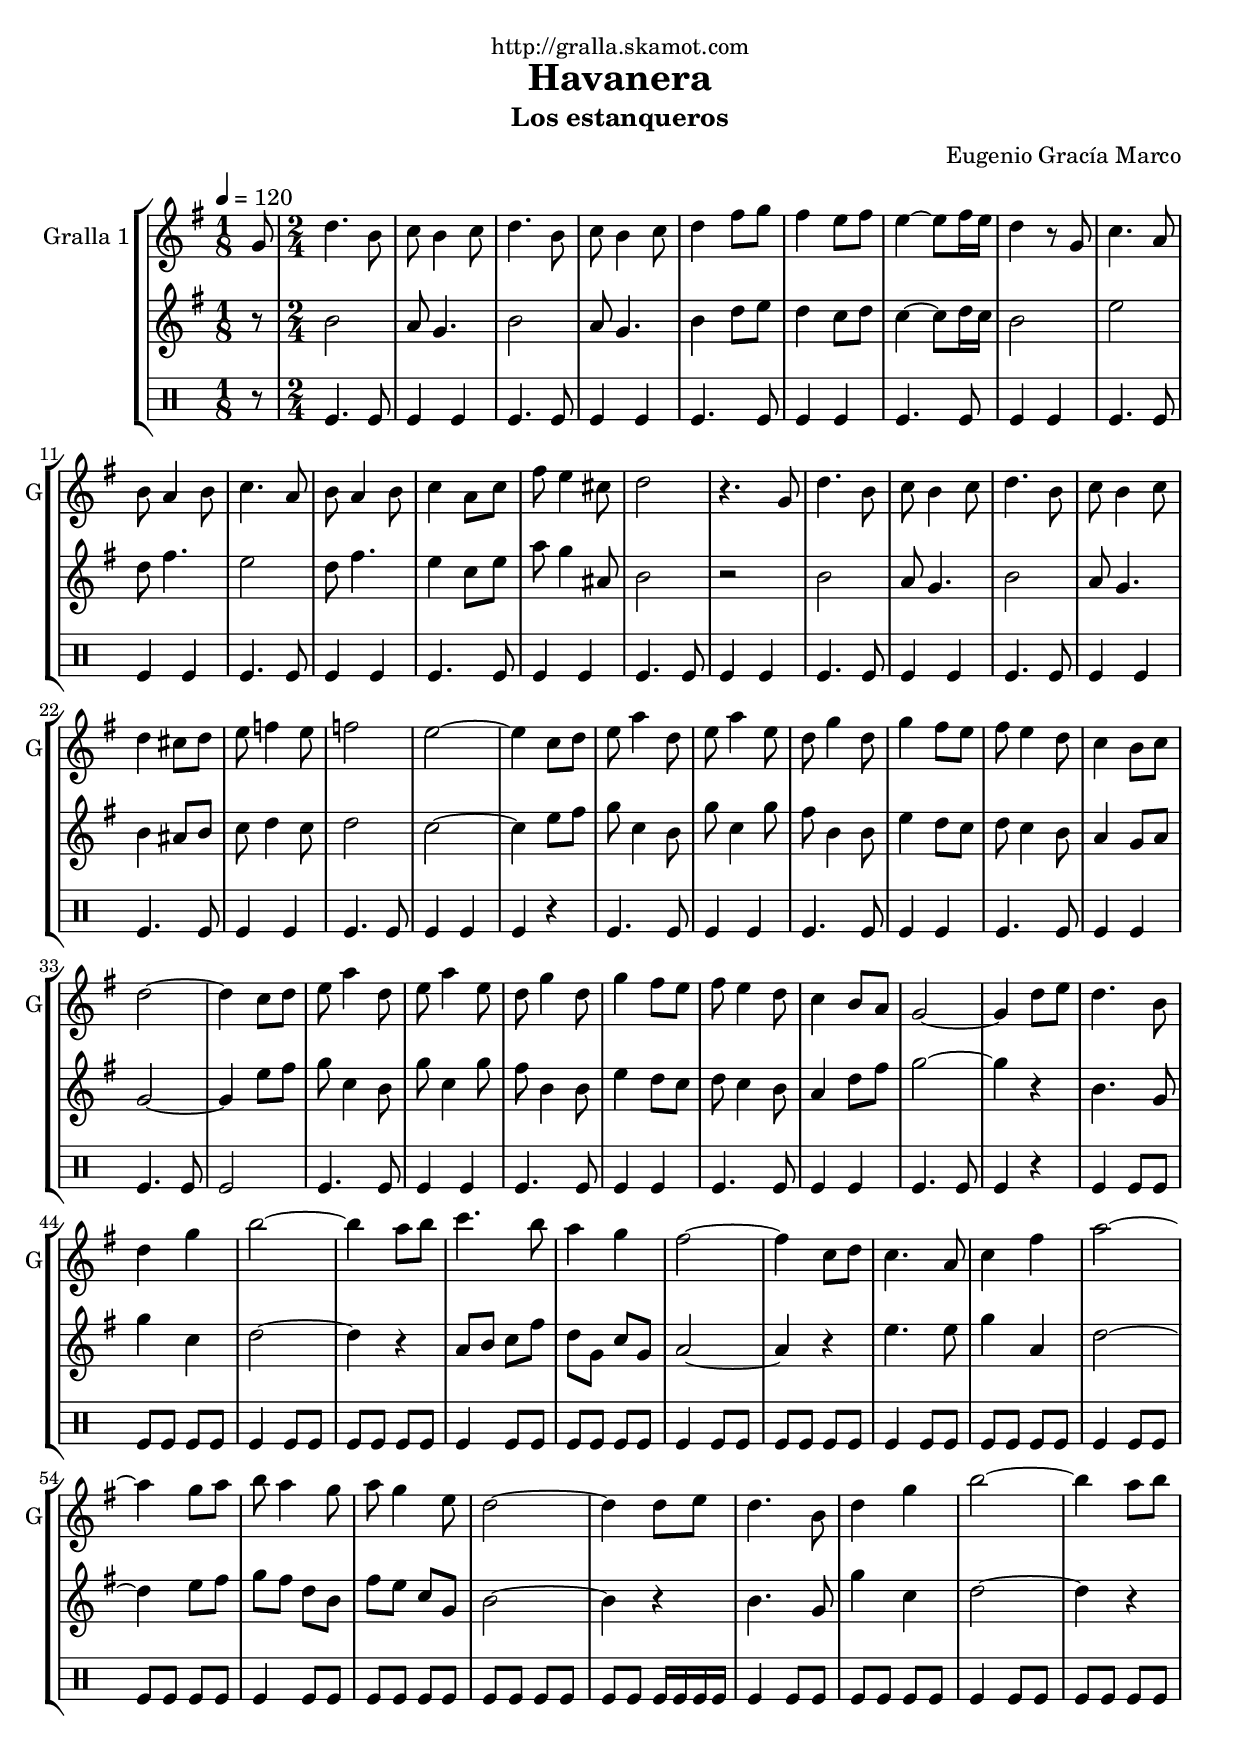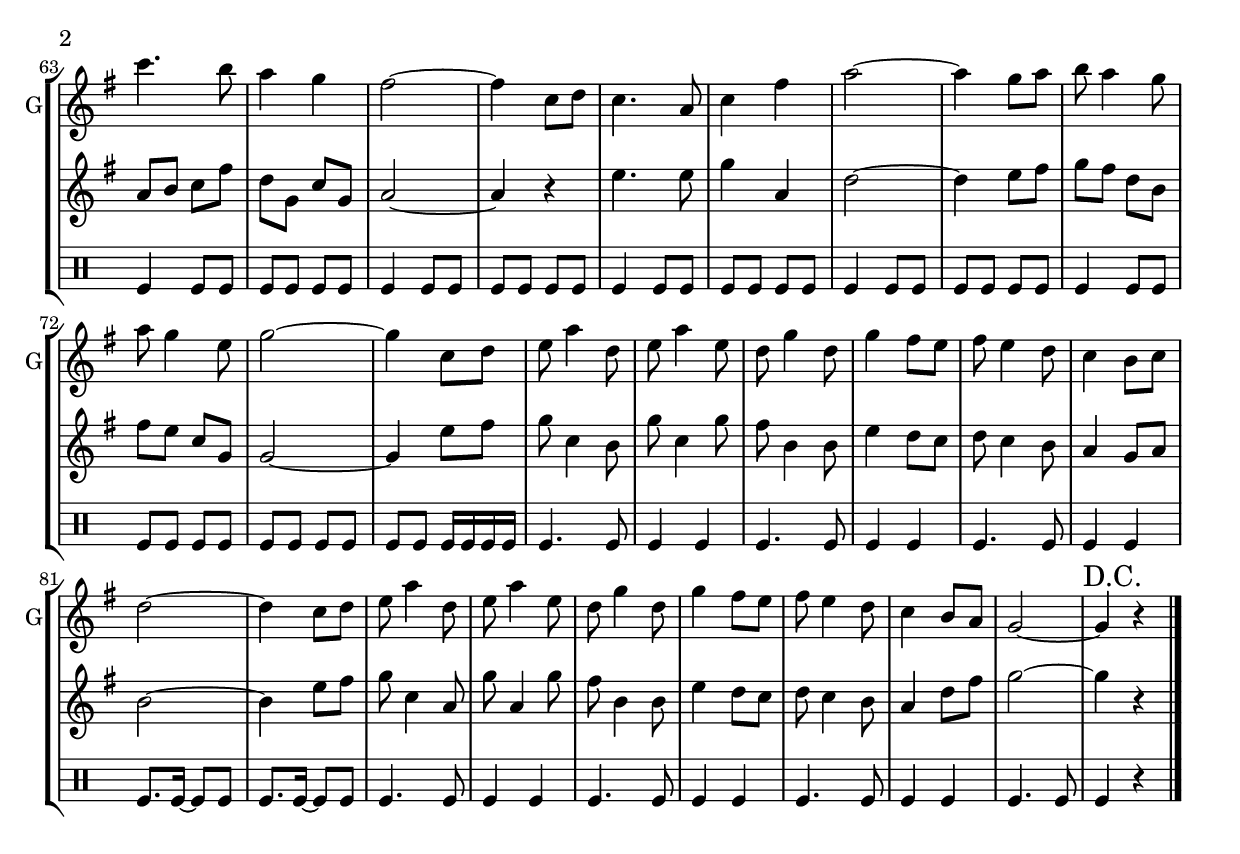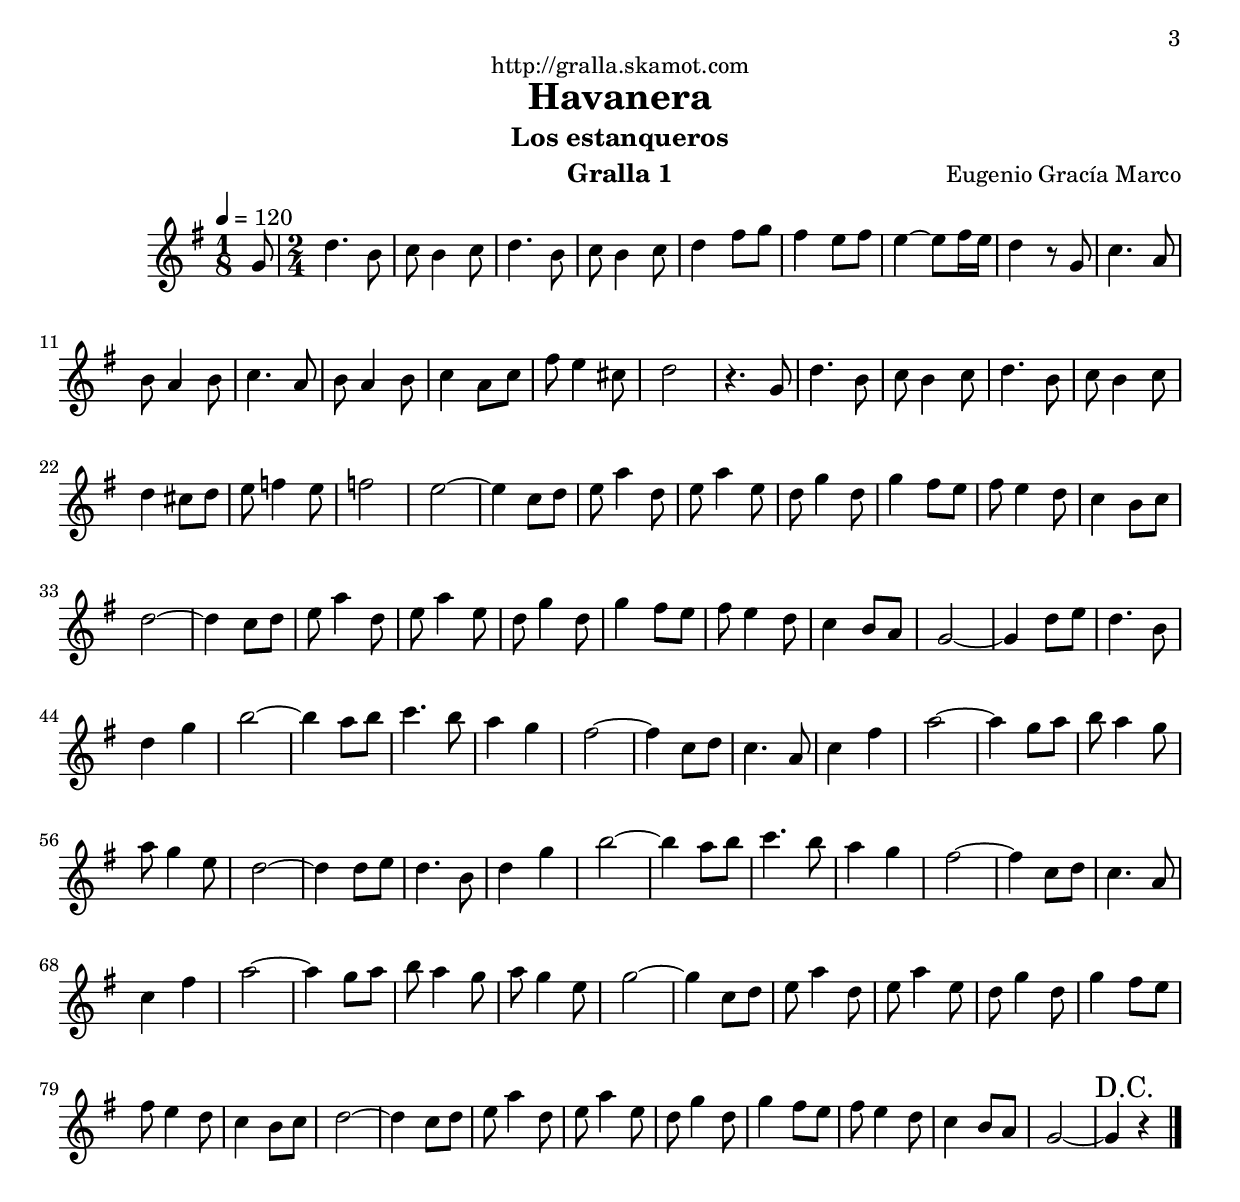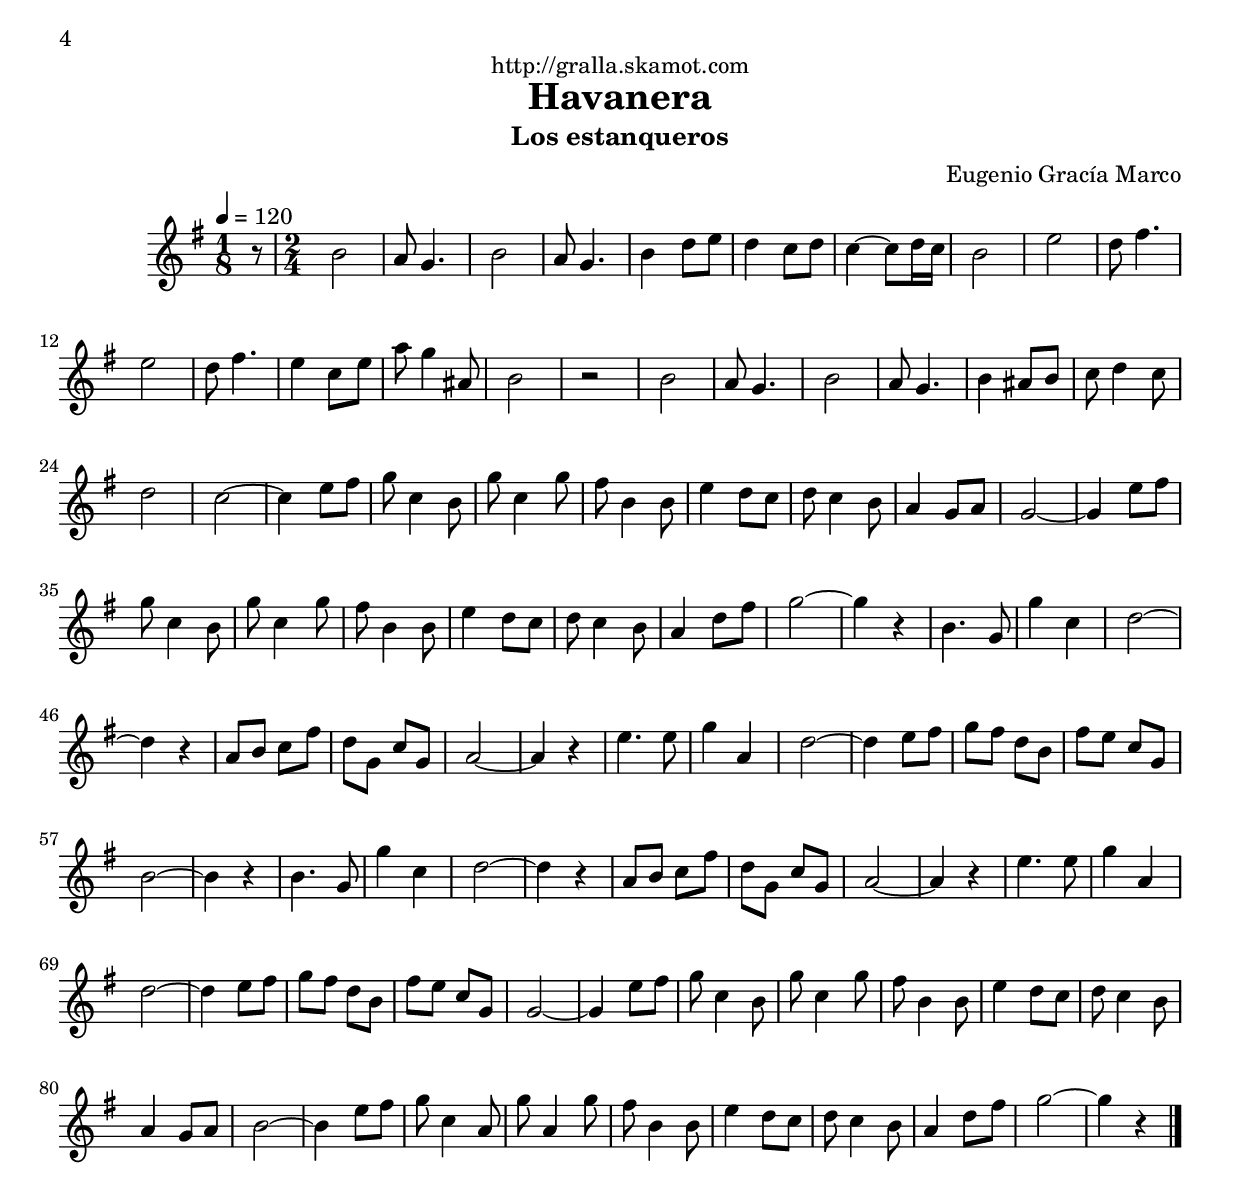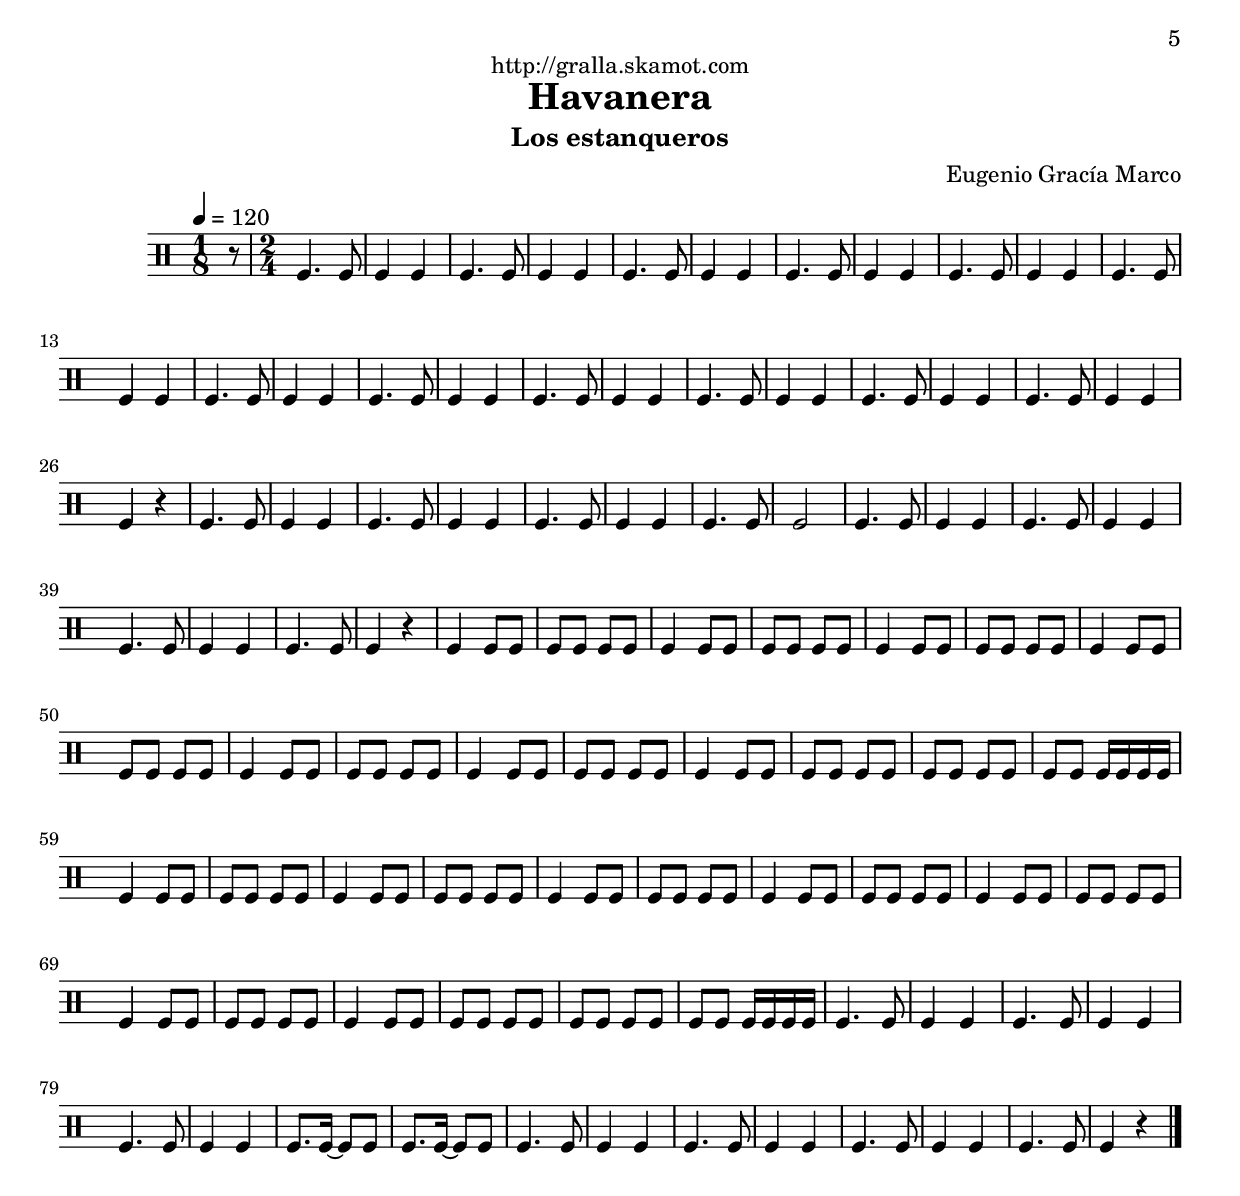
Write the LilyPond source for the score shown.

\version "2.16.2"

\header {
  dedication="http://gralla.skamot.com"
  title="Havanera"
  subtitle="Los estanqueros"
  subsubtitle=""
  poet=""
  meter=""
  piece=""
  composer="Eugenio Gracía Marco"
  arranger=""
  opus=""
  instrument=""
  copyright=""
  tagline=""
}

liniaroAa =
\relative g'
{
  \tempo 4=120
  \clef treble
  \key g \major
  \time 1/8
  g8  |
  \time 2/4   d'4. b8  |
  c8 b4 c8  |
  d4. b8  |
  %05
  c8 b4 c8  |
  d4 fis8 g  |
  fis4 e8 fis  |
  e4 ~ e8 fis16 e  |
  d4 r8 g,  |
  %10
  c4. a8  |
  b8 a4 b8  |
  c4. a8  |
  b8 a4 b8  |
  c4 a8 c  |
  %15
  fis8 e4 cis8  |
  d2  |
  r4. g,8  |
  d'4. b8  |
  c8 b4 c8  |
  %20
  d4. b8  |
  c8 b4 c8  |
  d4 cis8 d  |
  e8 f4 e8  |
  f2  |
  %25
  e2 ~  |
  e4 c8 d  |
  e8 a4 d,8  |
  e8 a4 e8  |
  d8 g4 d8  |
  %30
  g4 fis8 e  |
  fis8 e4 d8  |
  c4 b8 c  |
  d2 ~  |
  d4 c8 d  |
  %35
  e8 a4 d,8  |
  e8 a4 e8  |
  d8 g4 d8  |
  g4 fis8 e  |
  fis8 e4 d8  |
  %40
  c4 b8 a  |
  g2 ~  |
  g4 d'8 e  |
  d4. b8  |
  d4 g  |
  %45
  b2 ~  |
  b4 a8 b  |
  c4. b8  |
  a4 g  |
  fis2 ~  |
  %50
  fis4 c8 d  |
  c4. a8  |
  c4 fis  |
  a2 ~  |
  a4 g8 a  |
  %55
  b8 a4 g8  |
  a8 g4 e8  |
  d2 ~  |
  d4 d8 e  |
  d4. b8  |
  %60
  d4 g  |
  b2 ~  |
  b4 a8 b  |
  c4. b8  |
  a4 g  |
  %65
  fis2 ~  |
  fis4 c8 d  |
  c4. a8  |
  c4 fis  |
  a2 ~  |
  %70
  a4 g8 a  |
  b8 a4 g8  |
  a8 g4 e8  |
  g2 ~  |
  g4 c,8 d  |
  %75
  e8 a4 d,8  |
  e8 a4 e8  |
  d8 g4 d8  |
  g4 fis8 e  |
  fis8 e4 d8  |
  %80
  c4 b8 c  |
  d2 ~  |
  d4 c8 d  |
  e8 a4 d,8  |
  e8 a4 e8  |
  %85
  d8 g4 d8  |
  g4 fis8 e  |
  fis8 e4 d8  |
  c4 b8 a  |
  g2 ~  |
  %90
  \mark "D.C." g4 r  \bar "|."
}

liniaroAb =
\relative b'
{
  \tempo 4=120
  \clef treble
  \key g \major
  \time 1/8
  r8  |
  \time 2/4   b2  |
  a8 g4.  |
  b2  |
  %05
  a8 g4.  |
  b4 d8 e  |
  d4 c8 d  |
  c4 ~ c8 d16 c  |
  b2  |
  %10
  e2  |
  d8 fis4.  |
  e2  |
  d8 fis4.  |
  e4 c8 e  |
  %15
  a8 g4 ais,8  |
  b2  |
  r2  |
  b2  |
  a8 g4.  |
  %20
  b2  |
  a8 g4.  |
  b4 ais8 b  |
  c8 d4 c8  |
  d2  |
  %25
  c2 ~  |
  c4 e8 fis  |
  g8 c,4 b8  |
  g'8 c,4 g'8  |
  fis8 b,4 b8  |
  %30
  e4 d8 c  |
  d8 c4 b8  |
  a4 g8 a  |
  g2 ~  |
  g4 e'8 fis  |
  %35
  g8 c,4 b8  |
  g'8 c,4 g'8  |
  fis8 b,4 b8  |
  e4 d8 c  |
  d8 c4 b8  |
  %40
  a4 d8 fis  |
  g2 ~  |
  g4 r  |
  b,4. g8  |
  g'4 c,  |
  %45
  d2 ~  |
  d4 r  |
  a8 b c fis  |
  d8 g, c g  |
  a2 ~  |
  %50
  a4 r  |
  e'4. e8  |
  g4 a,  |
  d2 ~  |
  d4 e8 fis  |
  %55
  g8 fis d b  |
  fis'8 e c g  |
  b2 ~  |
  b4 r  |
  b4. g8  |
  %60
  g'4 c,  |
  d2 ~  |
  d4 r  |
  a8 b c fis  |
  d8 g, c g  |
  %65
  a2 ~  |
  a4 r  |
  e'4. e8  |
  g4 a,  |
  d2 ~  |
  %70
  d4 e8 fis  |
  g8 fis d b  |
  fis'8 e c g  |
  g2 ~  |
  g4 e'8 fis  |
  %75
  g8 c,4 b8  |
  g'8 c,4 g'8  |
  fis8 b,4 b8  |
  e4 d8 c  |
  d8 c4 b8  |
  %80
  a4 g8 a  |
  b2 ~  |
  b4 e8 fis  |
  g8 c,4 a8  |
  g'8 a,4 g'8  |
  %85
  fis8 b,4 b8  |
  e4 d8 c  |
  d8 c4 b8  |
  a4 d8 fis  |
  g2 ~  |
  %90
  g4 r  \bar "|."
}

liniaroAc =
\drummode
{
  \tempo 4=120
  \time 1/8
  r8  |
  \time 2/4   tomfl4. tomfl8  |
  tomfl4 tomfl  |
  tomfl4. tomfl8  |
  %05
  tomfl4 tomfl  |
  tomfl4. tomfl8  |
  tomfl4 tomfl  |
  tomfl4. tomfl8  |
  tomfl4 tomfl  |
  %10
  tomfl4. tomfl8  |
  tomfl4 tomfl  |
  tomfl4. tomfl8  |
  tomfl4 tomfl  |
  tomfl4. tomfl8  |
  %15
  tomfl4 tomfl  |
  tomfl4. tomfl8  |
  tomfl4 tomfl  |
  tomfl4. tomfl8  |
  tomfl4 tomfl  |
  %20
  tomfl4. tomfl8  |
  tomfl4 tomfl  |
  tomfl4. tomfl8  |
  tomfl4 tomfl  |
  tomfl4. tomfl8  |
  %25
  tomfl4 tomfl  |
  tomfl4 r  |
  tomfl4. tomfl8  |
  tomfl4 tomfl  |
  tomfl4. tomfl8  |
  %30
  tomfl4 tomfl  |
  tomfl4. tomfl8  |
  tomfl4 tomfl  |
  tomfl4. tomfl8  |
  tomfl2  |
  %35
  tomfl4. tomfl8  |
  tomfl4 tomfl  |
  tomfl4. tomfl8  |
  tomfl4 tomfl  |
  tomfl4. tomfl8  |
  %40
  tomfl4 tomfl  |
  tomfl4. tomfl8  |
  tomfl4 r  |
  tomfl4 tomfl8 tomfl  |
  tomfl8 tomfl tomfl tomfl  |
  %45
  tomfl4 tomfl8 tomfl  |
  tomfl8 tomfl tomfl tomfl  |
  tomfl4 tomfl8 tomfl  |
  tomfl8 tomfl tomfl tomfl  |
  tomfl4 tomfl8 tomfl  |
  %50
  tomfl8 tomfl tomfl tomfl  |
  tomfl4 tomfl8 tomfl  |
  tomfl8 tomfl tomfl tomfl  |
  tomfl4 tomfl8 tomfl  |
  tomfl8 tomfl tomfl tomfl  |
  %55
  tomfl4 tomfl8 tomfl  |
  tomfl8 tomfl tomfl tomfl  |
  tomfl8 tomfl tomfl tomfl  |
  tomfl8 tomfl tomfl16 tomfl tomfl tomfl  |
  tomfl4 tomfl8 tomfl  |
  %60
  tomfl8 tomfl tomfl tomfl  |
  tomfl4 tomfl8 tomfl  |
  tomfl8 tomfl tomfl tomfl  |
  tomfl4 tomfl8 tomfl  |
  tomfl8 tomfl tomfl tomfl  |
  %65
  tomfl4 tomfl8 tomfl  |
  tomfl8 tomfl tomfl tomfl  |
  tomfl4 tomfl8 tomfl  |
  tomfl8 tomfl tomfl tomfl  |
  tomfl4 tomfl8 tomfl  |
  %70
  tomfl8 tomfl tomfl tomfl  |
  tomfl4 tomfl8 tomfl  |
  tomfl8 tomfl tomfl tomfl  |
  tomfl8 tomfl tomfl tomfl  |
  tomfl8 tomfl tomfl16 tomfl tomfl tomfl  |
  %75
  tomfl4. tomfl8  |
  tomfl4 tomfl  |
  tomfl4. tomfl8  |
  tomfl4 tomfl  |
  tomfl4. tomfl8  |
  %80
  tomfl4 tomfl  |
  tomfl8. tomfl16 ~ tomfl8 tomfl  |
  tomfl8. tomfl16 ~ tomfl8 tomfl  |
  tomfl4. tomfl8  |
  tomfl4 tomfl  |
  %85
  tomfl4. tomfl8  |
  tomfl4 tomfl  |
  tomfl4. tomfl8  |
  tomfl4 tomfl  |
  tomfl4. tomfl8  |
  %90
  tomfl4 r  \bar "|."
}

\bookpart {
  \score {
    \new StaffGroup {
      \override Score.RehearsalMark #'self-alignment-X = #LEFT
      <<
        \new Staff \with {instrumentName = #"Gralla 1" shortInstrumentName = #"G"} \liniaroAa
        \new Staff \with {instrumentName = #"" shortInstrumentName = #" "} \liniaroAb
        \new DrumStaff \with {instrumentName = #"" shortInstrumentName = #" "} \liniaroAc
      >>
    }
    \layout {}
  }
  \score { \unfoldRepeats
    \new StaffGroup {
      \override Score.RehearsalMark #'self-alignment-X = #LEFT
      <<
        \new Staff \with {instrumentName = #"Gralla 1" shortInstrumentName = #"G"} \liniaroAa
        \new Staff \with {instrumentName = #"" shortInstrumentName = #" "} \liniaroAb
        \new DrumStaff \with {instrumentName = #"" shortInstrumentName = #" "} \liniaroAc
      >>
    }
    \midi {
      \set Staff.midiInstrument = "oboe"
      \set DrumStaff.midiInstrument = "drums"
    }
  }
}

\bookpart {
  \header {instrument="Gralla 1"}
  \score {
    \new StaffGroup {
      \override Score.RehearsalMark #'self-alignment-X = #LEFT
      <<
        \new Staff \liniaroAa
      >>
    }
    \layout {}
  }
  \score { \unfoldRepeats
    \new StaffGroup {
      \override Score.RehearsalMark #'self-alignment-X = #LEFT
      <<
        \new Staff \liniaroAa
      >>
    }
    \midi {
      \set Staff.midiInstrument = "oboe"
      \set DrumStaff.midiInstrument = "drums"
    }
  }
}

\bookpart {
  \header {instrument=""}
  \score {
    \new StaffGroup {
      \override Score.RehearsalMark #'self-alignment-X = #LEFT
      <<
        \new Staff \liniaroAb
      >>
    }
    \layout {}
  }
  \score { \unfoldRepeats
    \new StaffGroup {
      \override Score.RehearsalMark #'self-alignment-X = #LEFT
      <<
        \new Staff \liniaroAb
      >>
    }
    \midi {
      \set Staff.midiInstrument = "oboe"
      \set DrumStaff.midiInstrument = "drums"
    }
  }
}

\bookpart {
  \header {instrument=""}
  \score {
    \new StaffGroup {
      \override Score.RehearsalMark #'self-alignment-X = #LEFT
      <<
        \new DrumStaff \liniaroAc
      >>
    }
    \layout {}
  }
  \score { \unfoldRepeats
    \new StaffGroup {
      \override Score.RehearsalMark #'self-alignment-X = #LEFT
      <<
        \new DrumStaff \liniaroAc
      >>
    }
    \midi {
      \set Staff.midiInstrument = "oboe"
      \set DrumStaff.midiInstrument = "drums"
    }
  }
}

